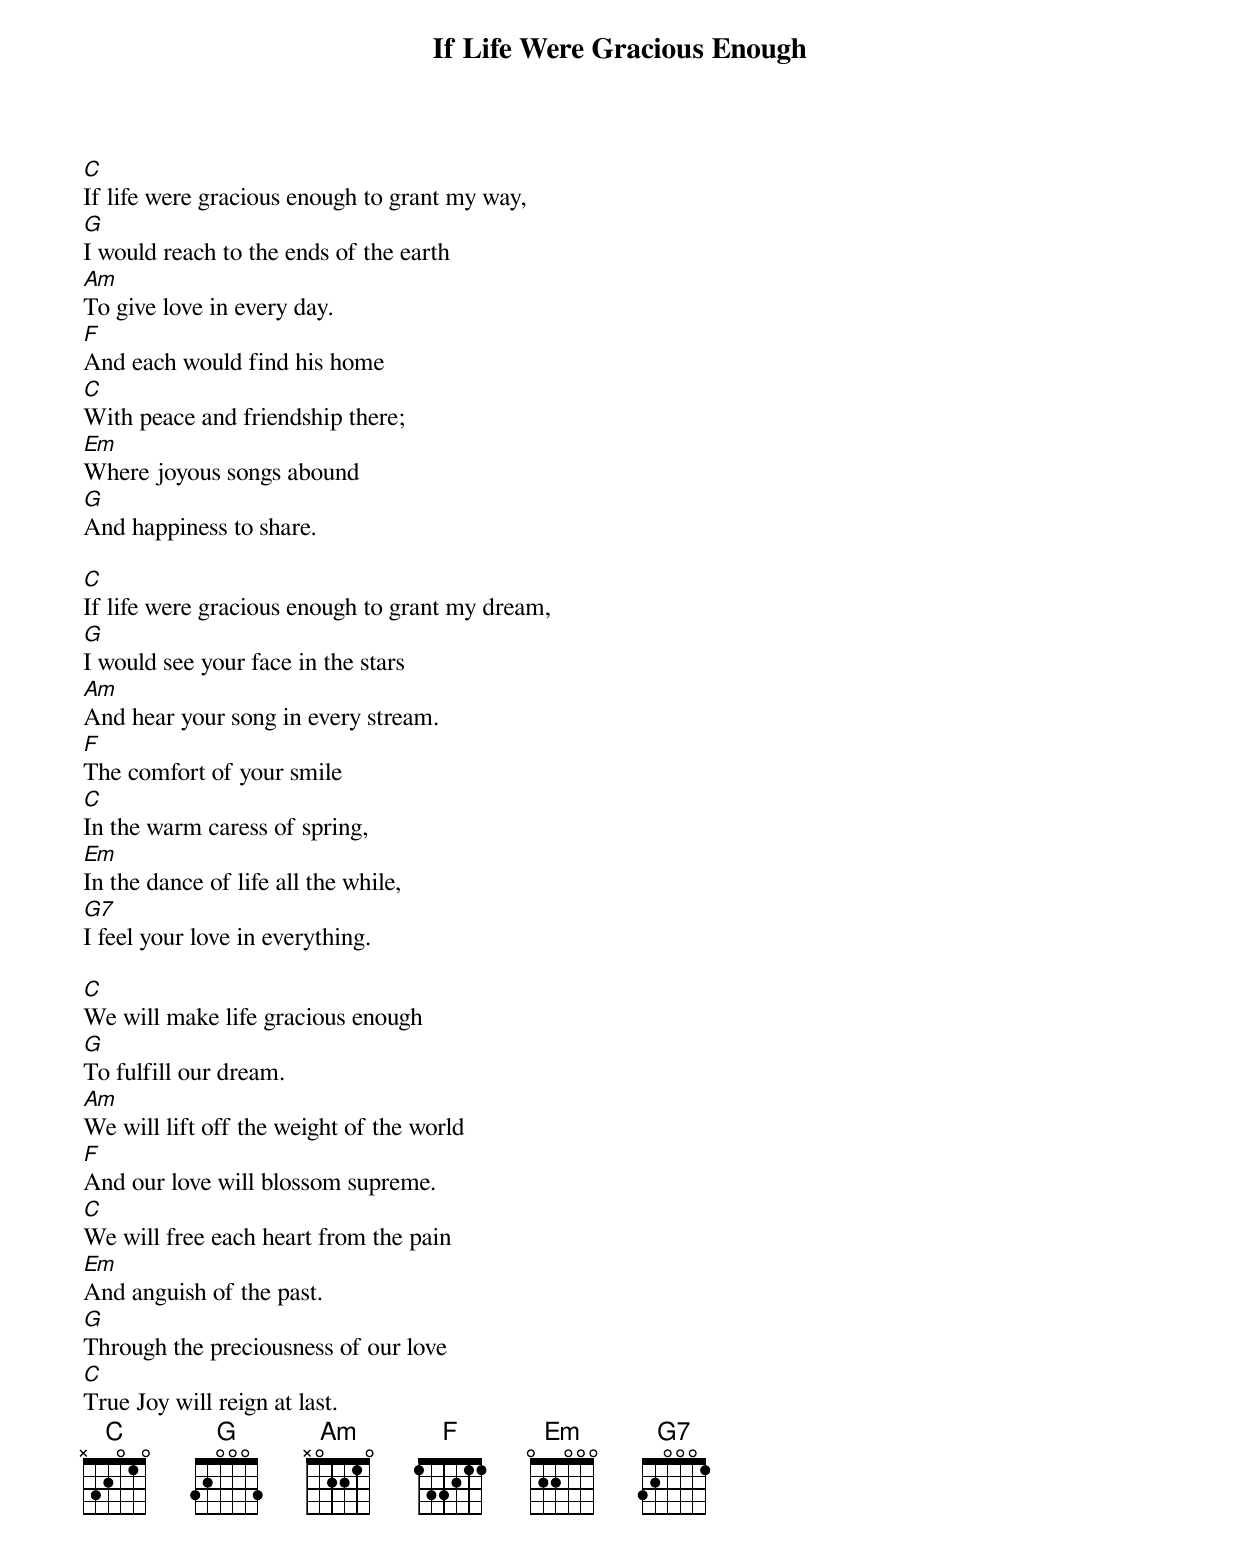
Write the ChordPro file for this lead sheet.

{title: If Life Were Gracious Enough}
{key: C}

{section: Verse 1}
[C]If life were gracious enough to grant my way,
[G]I would reach to the ends of the earth
[Am]To give love in every day.
[F]And each would find his home
[C]With peace and friendship there;
[Em]Where joyous songs abound
[G]And happiness to share.

{{section: Verse 2}
[C]If life were gracious enough to grant my dream,
[G]I would see your face in the stars
[Am]And hear your song in every stream.
[F]The comfort of your smile
[C]In the warm caress of spring,
[Em]In the dance of life all the while,
[G7]I feel your love in everything.

{{section: Verse 3}
[C]We will make life gracious enough
[G]To fulfill our dream.
[Am]We will lift off the weight of the world
[F]And our love will blossom supreme.
[C]We will free each heart from the pain
[Em]And anguish of the past.
[G]Through the preciousness of our love
[C]True Joy will reign at last.
